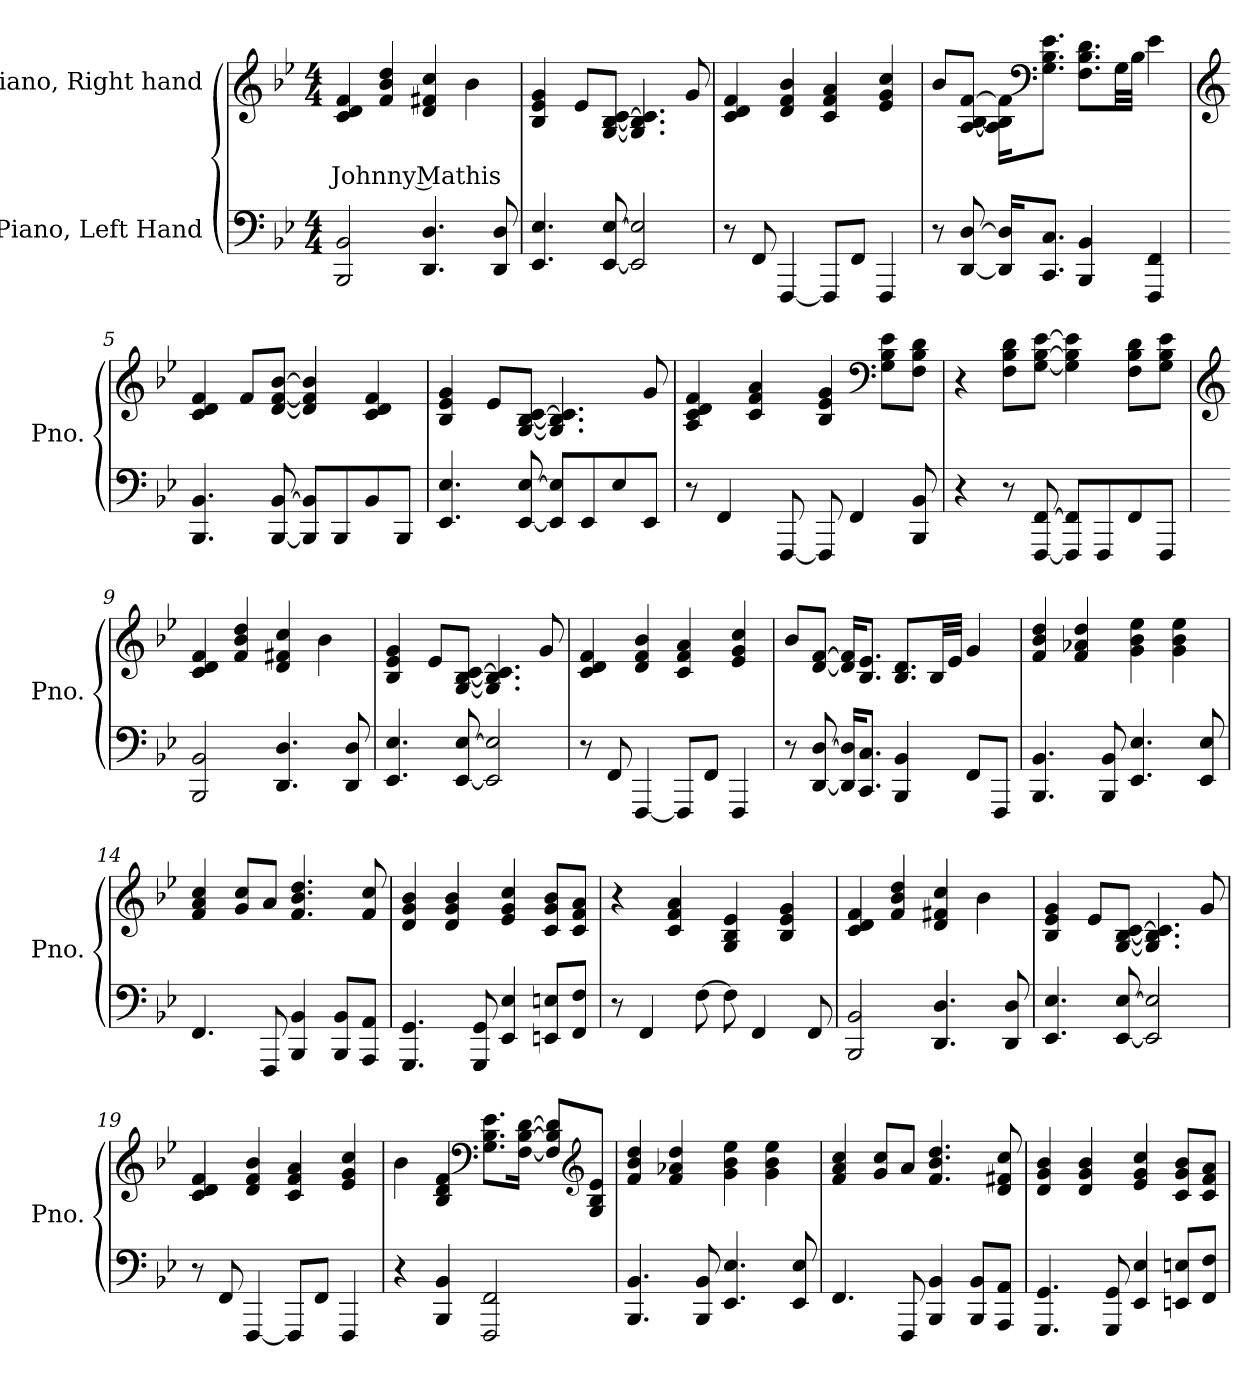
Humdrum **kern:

**kern	**kern	**text
*part2	*part1	*part1
*staff2	*staff1	*staff1
*I"Piano, Left Hand	*I"Piano, Right hand	*
*I'Pno.	*I'Pno.	*
*clefF4	*clefG2	*
*k[b-e-]	*k[b-e-]	*
*M4/4	*M4/4	*
*MM100	*MM100	*
=1	=1	=1
!	!	!LO:LY:b
2BBB-/ 2BB-/	4c/ 4d/ 4f/	Johnny Mathis
.	4f/ 4b-/ 4dd/	.
4.DD/ 4.D/	4d/ 4f#X/ 4cc/	.
.	4b-\	.
8DD/ 8D/	.	.
=2	=2	=2
4.EE-/ 4.E-/	4B-/ 4e-/ 4g/	.
.	8e-/L	.
[8EE-/ [8E-/	[8G/ [8B-/ [8c/J	.
2EE-/] 2E-/]	4.G/] 4.B-/] 4.c/]	.
.	8g/	.
=3	=3	=3
8r	4c/ 4d/ 4f/	.
8FF/	.	.
[4FFF/	4d/ 4f/ 4b-/	.
8FFF/L]	4c/ 4f/ 4a/	.
8FF/J	.	.
4FFF/	4e-/ 4g/ 4cc/	.
!!LO:LB:g=z
=4	=4	=4
8r	8b-/L	.
[8DD/ [8D/	[8A/ [8B-/ [8f/J	.
16DD/] 16D/]KL	16A\] 16B-\] 16f\]KL	.
*	*clefF4	*
8.CC/ 8.C/J	8.G\ 8.B-\ 8.e-\J	.
4BBB-/ 4BB-/	8.F\ 8.B-\ 8.d\L	.
.	32G\LL	.
.	32B-\JJJ	.
4FFF/ 4FF/	4e-\	.
=5	=5	=5
*	*clefG2	*
4.BBB-/ 4.BB-/	4c/ 4d/ 4f/	.
.	8f/L	.
[8BBB-/ [8BB-/	[8d/ [8f/ [8b-/J	.
8BBB-/] 8BB-/]L	4d/] 4f/] 4b-/]	.
8BBB-/	.	.
8BB-/	4c/ 4d/ 4f/	.
8BBB-/J	.	.
=6	=6	=6
4.EE-/ 4.E-/	4B-/ 4e-/ 4g/	.
.	8e-/L	.
[8EE-/ [8E-/	[8G/ [8B-/ [8c/J	.
8EE-/] 8E-/]L	4.G/] 4.B-/] 4.c/]	.
8EE-/	.	.
8E-/	.	.
8EE-/J	8g/	.
!!LO:LB:g=z
=7	=7	=7
8r	4A/ 4c/ 4d/ 4f/	.
4FF/	.	.
.	4c/ 4f/ 4a/	.
[8FFF/	.	.
8FFF/]	4B-/ 4e-/ 4g/	.
4FF/	.	.
*	*clefF4	*
.	8G\ 8B-\ 8e-\L	.
8BBB-/ 8BB-/	8F\ 8B-\ 8d\J	.
=8	=8	=8
4r	4r	.
8r	8F\ 8B-\ 8d\L	.
[8FFF/ [8FF/	[8G\ [8B-\ [8e-\J	.
8FFF/] 8FF/]L	4G\] 4B-\] 4e-\]	.
8FFF/	.	.
8FF/	8F\ 8B-\ 8d\L	.
8FFF/J	8G\ 8B-\ 8e-\J	.
=9	=9	=9
*	*clefG2	*
2BBB-/ 2BB-/	4c/ 4d/ 4f/	.
.	4f/ 4b-/ 4dd/	.
4.DD/ 4.D/	4d/ 4f#X/ 4cc/	.
.	4b-\	.
8DD/ 8D/	.	.
=10	=10	=10
4.EE-/ 4.E-/	4B-/ 4e-/ 4g/	.
.	8e-/L	.
[8EE-/ [8E-/	[8G/ [8B-/ [8c/J	.
2EE-/] 2E-/]	4.G/] 4.B-/] 4.c/]	.
.	8g/	.
!!LO:LB:g=z
=11	=11	=11
8r	4c/ 4d/ 4f/	.
8FF/	.	.
[4FFF/	4d/ 4f/ 4b-/	.
8FFF/L]	4c/ 4f/ 4a/	.
8FF/J	.	.
4FFF/	4e-/ 4g/ 4cc/	.
=12	=12	=12
8r	8b-/L	.
[8DD/ [8D/	[8d/ [8f/J	.
16DD/] 16D/]KL	16d/] 16f/]KL	.
8.CC/ 8.C/J	8.B-/ 8.e-/J	.
4BBB-/ 4BB-/	8.B-/ 8.d/L	.
.	32B-/LL	.
.	32e-/JJJ	.
8FF/L	4g/	.
8FFF/J	.	.
=13	=13	=13
4.BBB-/ 4.BB-/	4f/ 4b-/ 4dd/	.
.	4f/ 4a-X/ 4dd/	.
8BBB-/ 8BB-/	.	.
4.EE-/ 4.E-/	4g\ 4b-\ 4ee-\	.
.	4g\ 4b-\ 4ee-\	.
8EE-/ 8E-/	.	.
=14	=14	=14
4.FF/	4f/ 4a/ 4cc/	.
.	8g/ 8cc/L	.
8FFF/	8a/J	.
4BBB-/ 4BB-/	4.f/ 4.b-/ 4.dd/	.
8BBB-/ 8BB-/L	.	.
8AAA/ 8AA/J	8f/ 8cc/	.
!!LO:LB:g=z
=15	=15	=15
4.GGG/ 4.GG/	4d/ 4g/ 4b-/	.
.	4d/ 4g/ 4b-/	.
8GGG/ 8GG/	.	.
4EE-/ 4E-/	4e-/ 4g/ 4cc/	.
8EEn/ 8En/L	8c/ 8g/ 8b-/L	.
8FF/ 8F/J	8c/ 8f/ 8a/J	.
=16	=16	=16
8r	4r	.
4FF/	.	.
.	4c/ 4f/ 4a/	.
[8F\	.	.
8F\]	4G/ 4B-/ 4e-/	.
4FF/	.	.
.	4B-/ 4e-/ 4g/	.
8FF/	.	.
=17	=17	=17
2BBB-/ 2BB-/	4c/ 4d/ 4f/	.
.	4f/ 4b-/ 4dd/	.
4.DD/ 4.D/	4d/ 4f#X/ 4cc/	.
.	4b-\	.
8DD/ 8D/	.	.
=18	=18	=18
4.EE-/ 4.E-/	4B-/ 4e-/ 4g/	.
.	8e-/L	.
[8EE-/ [8E-/	[8G/ [8B-/ [8c/J	.
2EE-/] 2E-/]	4.G/] 4.B-/] 4.c/]	.
.	8g/	.
=19	=19	=19
8r	4c/ 4d/ 4f/	.
8FF/	.	.
[4FFF/	4d/ 4f/ 4b-/	.
8FFF/L]	4c/ 4f/ 4a/	.
8FF/J	.	.
4FFF/	4e-/ 4g/ 4cc/	.
!!LO:LB:g=z
=20	=20	=20
4r	4b-\	.
4BBB-/ 4BB-/	4B-/ 4d/ 4f/	.
*	*clefF4	*
2FFF/ 2FF/	8.G\ 8.B-\ 8.e-\L	.
.	[16F\ [16B-\ [16d\Jk	.
.	8F/] 8B-/] 8d/]L	.
*	*clefG2	*
.	8G/ 8B-/ 8e-/J	.
=21	=21	=21
4.BBB-/ 4.BB-/	4f/ 4b-/ 4dd/	.
.	4f/ 4a-X/ 4dd/	.
8BBB-/ 8BB-/	.	.
4.EE-/ 4.E-/	4g\ 4b-\ 4ee-\	.
.	4g\ 4b-\ 4ee-\	.
8EE-/ 8E-/	.	.
=22	=22	=22
4.FF/	4f/ 4a/ 4cc/	.
.	8g/ 8cc/L	.
8FFF/	8a/J	.
4BBB-/ 4BB-/	4.f/ 4.b-/ 4.dd/	.
8BBB-/ 8BB-/L	.	.
8AAA/ 8AA/J	8d/ 8f#X/ 8cc/	.
=23	=23	=23
4.GGG/ 4.GG/	4d/ 4g/ 4b-/	.
.	4d/ 4g/ 4b-/	.
8GGG/ 8GG/	.	.
4EE-/ 4E-/	4e-/ 4g/ 4cc/	.
8EEn/ 8En/L	8c/ 8g/ 8b-/L	.
8FF/ 8F/J	8c/ 8f/ 8a/J	.
=	=	=
*-	*-	*-
